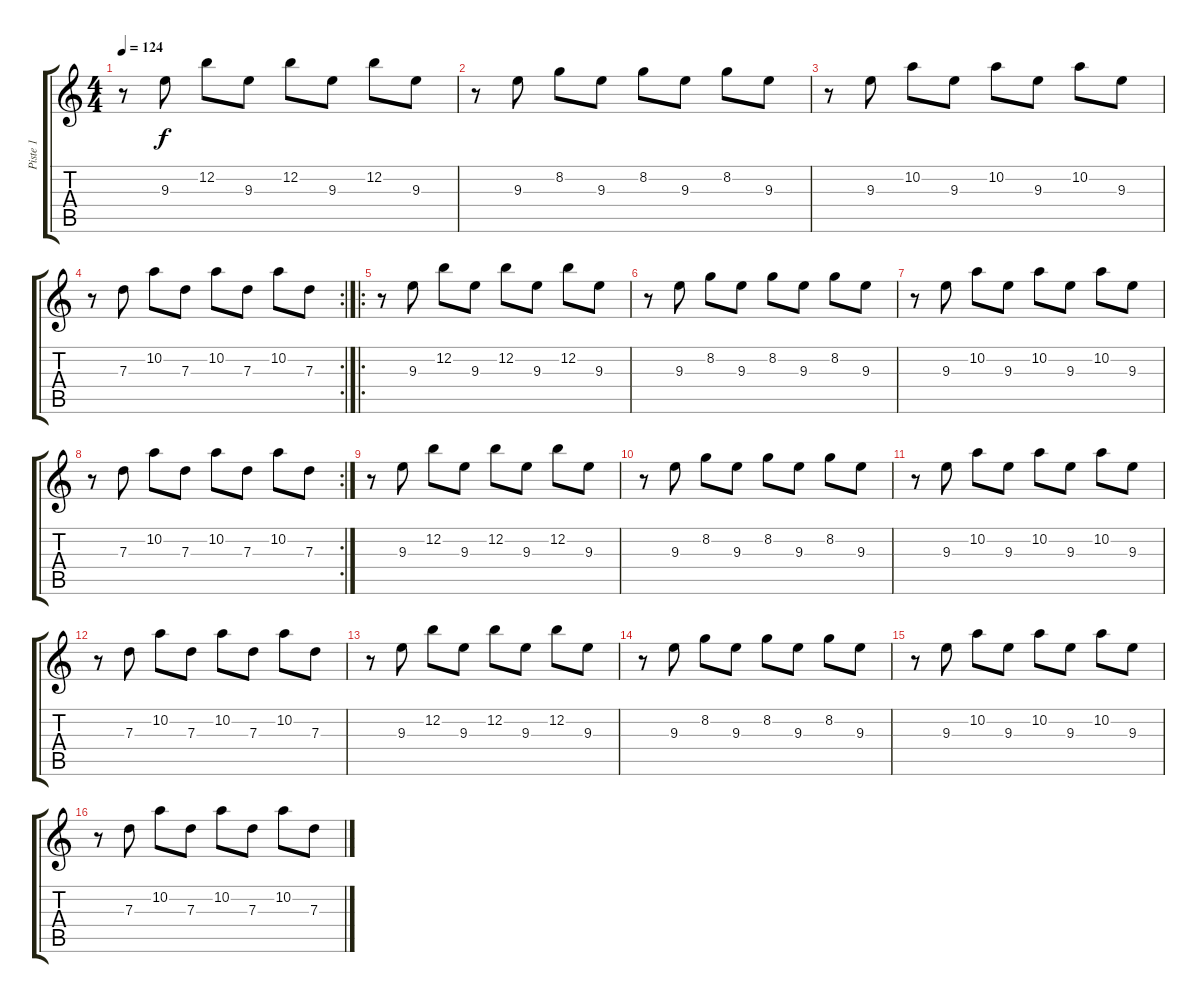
\track ("Piste 1" "Piste 1") {instrument electricguitarclean}
\staff {score tabs}
\tuning (E4 B3 G3 D3 A2 E2) {hide}
\ts (4 4)
\tempo 124
\clef g2
\ks c
r.8{dy f instrument electricguitarclean} 9.3.8 12.2.8 9.3.8 12.2.8 9.3.8 12.2.8 9.3.8 |
r.8 9.3.8 8.2.8 9.3.8 8.2.8 9.3.8 8.2.8 9.3.8 |
r.8 9.3.8 10.2.8 9.3.8 10.2.8 9.3.8 10.2.8 9.3.8 |
\rc 2
r.8 7.3.8 10.2.8 7.3.8 10.2.8 7.3.8 10.2.8 7.3.8 |
\ro
r.8 9.3.8 12.2.8 9.3.8 12.2.8 9.3.8 12.2.8 9.3.8 |
r.8 9.3.8 8.2.8 9.3.8 8.2.8 9.3.8 8.2.8 9.3.8 |
r.8 9.3.8 10.2.8 9.3.8 10.2.8 9.3.8 10.2.8 9.3.8 |
\rc 2
r.8 7.3.8 10.2.8 7.3.8 10.2.8 7.3.8 10.2.8 7.3.8 |
r.8 9.3.8 12.2.8 9.3.8 12.2.8 9.3.8 12.2.8 9.3.8 |
r.8 9.3.8 8.2.8 9.3.8 8.2.8 9.3.8 8.2.8 9.3.8 |
r.8 9.3.8 10.2.8 9.3.8 10.2.8 9.3.8 10.2.8 9.3.8 |
r.8 7.3.8 10.2.8 7.3.8 10.2.8 7.3.8 10.2.8 7.3.8 |
r.8 9.3.8 12.2.8 9.3.8 12.2.8 9.3.8 12.2.8 9.3.8 |
r.8 9.3.8 8.2.8 9.3.8 8.2.8 9.3.8 8.2.8 9.3.8 |
r.8 9.3.8 10.2.8 9.3.8 10.2.8 9.3.8 10.2.8 9.3.8 |
r.8 7.3.8 10.2.8 7.3.8 10.2.8 7.3.8 10.2.8 7.3.8
